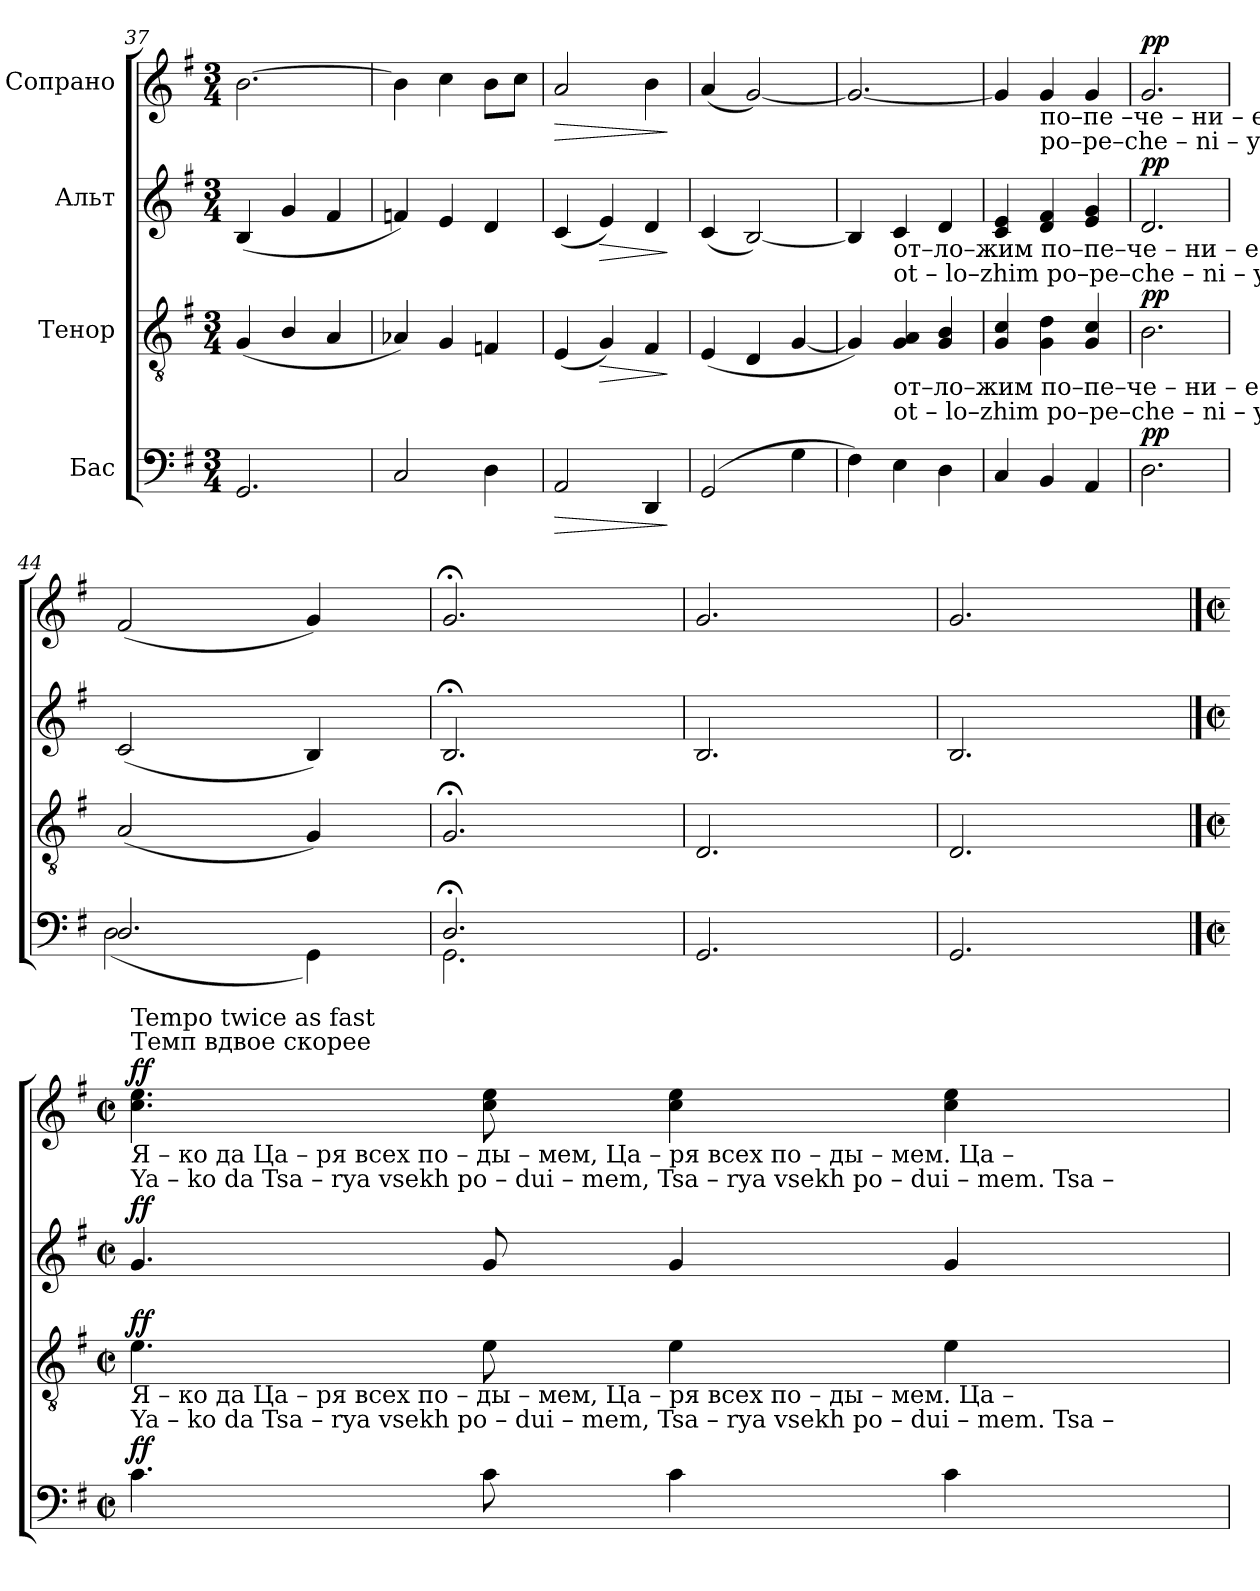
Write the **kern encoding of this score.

**kern	**dynam	**kern	**dynam	**kern	**dynam	**kern	**dynam
*part4	*part4	*part3	*part3	*part2	*part2	*part1	*part1
*staff4	*staff4	*staff3	*staff3	*staff2	*staff2	*staff1	*staff1
*I"Бас	*	*I"Тенор	*	*I"Альт	*	*I"Сопрано	*
*clefF4	*	*clefGv2	*	*clefG2	*	*clefG2	*
*k[f#]	*	*k[f#]	*	*k[f#]	*	*k[f#]	*
*M3/4	*	*M3/4	*	*M3/4	*	*M3/4	*
=37	=37	=37	=37	=37	=37	=37	=37
2.GG/	.	(4G/	.	(4B/	.	[2.b\	.
.	.	4B/	.	4g/	.	.	.
.	.	4A/	.	4f#/	.	.	.
=38	=38	=38	=38	=38	=38	=38	=38
2C/	.	4A-X/)	.	4fn/)	.	4b\]	.
.	.	4G/	.	4e/	.	4cc\	.
4D\	.	4Fn/	.	4d/	.	8b\L	.
.	.	.	.	.	.	8cc\J	.
=39	=39	=39	=39	=39	=39	=39	=39
!	!LO:HP:b	!	!	!	!	!	!LO:HP:b
2AA/	>	(4E/	.	(4c/	.	2a/	>
!	!	!	!LO:HP:b	!	!LO:HP:b	!	!
.	.	4G/)	>	4e/)	>	.	.
4DD/	.	4F#/	.	4d/	.	4b\	.
.	]	.	]	.	]	.	]
=40	=40	=40	=40	=40	=40	=40	=40
(2GG/	.	(4E/	.	(4c/	.	(4a/	.
.	.	4D/	.	[2B/)	.	[2g/)	.
4G\	.	[4G/	.	.	.	.	.
!!LO:LB:g=z
=41	=41	=41	=41	=41	=41	=41	=41
4F#\)	.	4G/])	.	4B/]	.	2.g/_	.
!	!	!	!	!LO:TX:b:t=от–ло–жим по–пе–че   –   ни       –          е.            А    –    минь.	!	!	!
!	!	!	!	!LO:TX:b:t=ot – lo–zhim po–pe–che  –   ni        –         ye.          A     –     min'.	!	!	!
!	!	!LO:TX:b:t=от–ло–жим по–пе–че   –   ни       –          е.            А    –    минь.	!	!	!	!	!
!	!	!LO:TX:b:t=ot – lo–zhim po–pe–che  –   ni        –         ye.          A     –     min'.	!	!	!	!	!
4E\	.	4G/ 4A/	.	4c/	.	.	.
4D\	.	4G/ 4B/	.	4d/	.	.	.
=42	=42	=42	=42	=42	=42	=42	=42
4C/	.	4G/ 4c/	.	4c/ 4e/	.	4g/]	.
!	!	!	!	!	!	!LO:TX:b:t=по–пе –че    –    ни         –       е.            А    –    минь.	!
!	!	!	!	!	!	!LO:TX:b:t=po–pe–che     –   ni        –        ye.          A     –    min'.	!
4BB/	.	4G\ 4d\	.	4d/ 4f#/	.	4g/	.
4AA/	.	4G/ 4c/	.	4e/ 4g/	.	4g/	.
=43	=43	=43	=43	=43	=43	=43	=43
!	!LO:DY:a	!	!LO:DY:a	!	!LO:DY:a	!	!LO:DY:a
2.D\	pp	2.B\	pp	2.d/	pp	2.g/	pp
=44	=44	=44	=44	=44	=44	=44	=44
*^	*	*	*	*	*	*	*
2.D/	(>2D\	.	(2A/	.	(2c/	.	(2f#/	.
.	4GG\)	.	4G/)	.	4B/)	.	4g/)	.
=45	=45	=45	=45	=45	=45	=45	=45	=45
2.D;</	2.GG\	.	2.G;</	.	2.B;</	.	2.g;</	.
*v	*v	*	*	*	*	*	*	*
=46	=46	=46	=46	=46	=46	=46	=46
2.GG/	.	2.D/	.	2.B/	.	2.g/	.
=47	=47	=47	=47	=47	=47	=47	=47
2.GG/	.	2.D/	.	2.B/	.	2.g/	.
!!LO:PB:g=z
==48	==48	==48	==48	==48	==48	==48	==48
*M2/2	*	*M2/2	*	*M2/2	*	*M2/2	*
*met(c|)	*	*met(c|)	*	*met(c|)	*	*met(c|)	*
*	*	*	*	*	*	*MM80	*
!	!	!	!	!	!	!LO:TX:a:t=Темп вдвое скорее	!
!	!	!	!	!	!	!LO:TX:a:t=Tempo twice as fast	!
!	!	!	!	!	!	!LO:TX:b:t=Я   –   ко  да   Ца  –   ря            всех         по – ды   –   мем,  Ца  – ря               всех       по  – ды      –      мем.      Ца –	!
!	!	!	!	!	!	!LO:TX:b:t=Ya  –  ko  da   Tsa  – rya           vsekh       po – dui   –  mem, Tsa – rya             vsekh     po  – dui      –     mem.    Tsa –	!
!	!	!LO:TX:b:t=Я   –   ко  да   Ца  –   ря            всех         по – ды   –   мем,  Ца  –  ря              всех     по  –   ды      –      мем.     Ца –	!	!	!	!	!
!	!	!LO:TX:b:t=Ya  –  ko  da   Tsa  – rya           vsekh       po – dui   –  mem, Tsa – rya             vsekh   po  –   dui      –     mem.    Tsa –	!	!	!	!	!
!	!LO:DY:a	!	!LO:DY:a	!	!LO:DY:a	!	!LO:DY:a
4.c\	ff	4.e\	ff	4.g/	ff	4.cc\ 4.ee\	ff
8c\	.	8e\	.	8g/	.	8cc\ 8ee\	.
4c\	.	4e\	.	4g/	.	4cc\ 4ee\	.
4c\	.	4e\	.	4g/	.	4cc\ 4ee\	.
=	=	=	=	=	=	=	=
*-	*-	*-	*-	*-	*-	*-	*-
